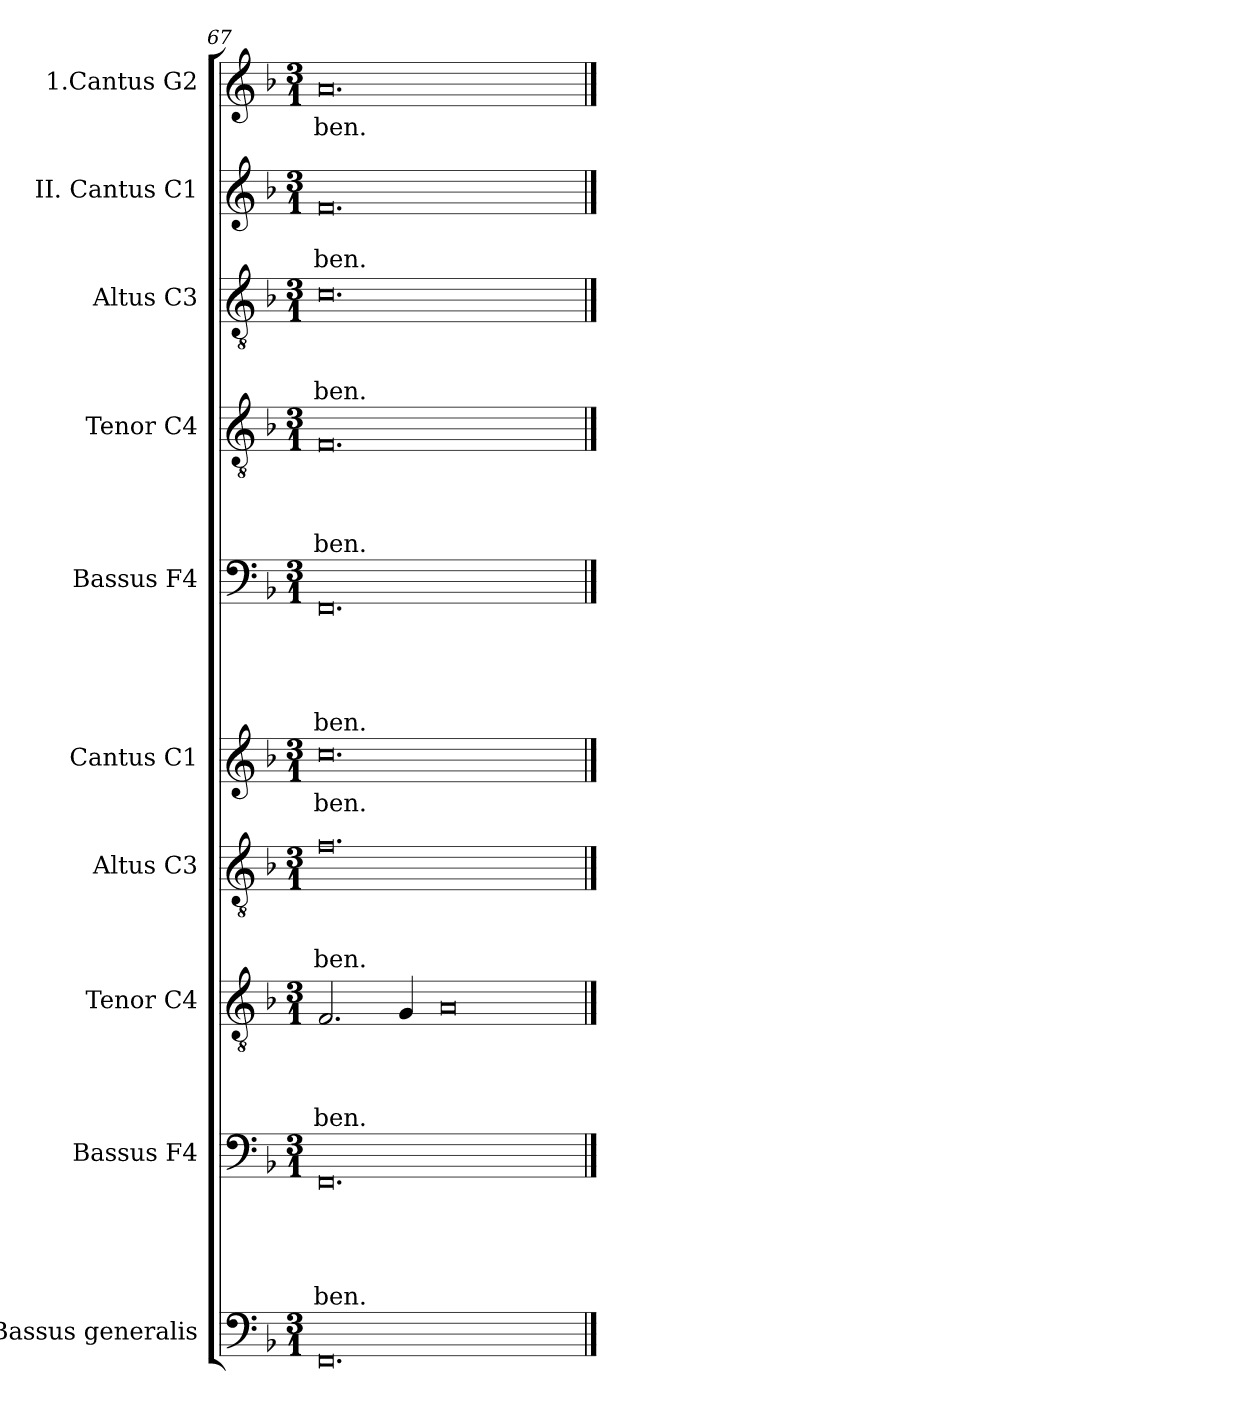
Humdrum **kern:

**kern	**kern	**text	**text	**text	**text	**text	**kern	**text	**text	**text	**text	**kern	**text	**text	**text	**kern	**text	**kern	**text	**text	**text	**text	**text	**kern	**text	**text	**text	**text	**kern	**text	**text	**text	**kern	**text	**text	**kern	**text
*part10	*part9	*part9	*part9	*part9	*part9	*part9	*part8	*part8	*part8	*part8	*part8	*part7	*part7	*part7	*part7	*part6	*part6	*part5	*part5	*part5	*part5	*part5	*part5	*part4	*part4	*part4	*part4	*part4	*part3	*part3	*part3	*part3	*part2	*part2	*part2	*part1	*part1
*staff10	*staff9	*staff9	*staff9	*staff9	*staff9	*staff9	*staff8	*staff8	*staff8	*staff8	*staff8	*staff7	*staff7	*staff7	*staff7	*staff6	*staff6	*staff5	*staff5	*staff5	*staff5	*staff5	*staff5	*staff4	*staff4	*staff4	*staff4	*staff4	*staff3	*staff3	*staff3	*staff3	*staff2	*staff2	*staff2	*staff1	*staff1
*I"Bassus  generalis	*I"Bassus F4	*	*	*	*	*	*I"Tenor C4	*	*	*	*	*I"Altus  C3	*	*	*	*I"Cantus C1	*	*I"Bassus F4	*	*	*	*	*	*I"Tenor C4	*	*	*	*	*I"Altus C3	*	*	*	*I"II. Cantus C1	*	*	*I"1.Cantus G2	*
*clefF4	*clefF4	*	*	*	*	*	*clefGv2	*	*	*	*	*clefGv2	*	*	*	*clefG2	*	*clefF4	*	*	*	*	*	*clefGv2	*	*	*	*	*clefGv2	*	*	*	*clefG2	*	*	*clefG2	*
*k[b-]	*k[b-]	*	*	*	*	*	*k[b-]	*	*	*	*	*k[b-]	*	*	*	*k[b-]	*	*k[b-]	*	*	*	*	*	*k[b-]	*	*	*	*	*k[b-]	*	*	*	*k[b-]	*	*	*k[b-]	*
*F:	*F:	*	*	*	*	*	*F:	*	*	*	*	*F:	*	*	*	*F:	*	*F:	*	*	*	*	*	*F:	*	*	*	*	*F:	*	*	*	*F:	*	*	*F:	*
*M3/1	*M3/1	*	*	*	*	*	*M3/1	*	*	*	*	*M3/1	*	*	*	*M3/1	*	*M3/1	*	*	*	*	*	*M3/1	*	*	*	*	*M3/1	*	*	*	*M3/1	*	*	*M3/1	*
=67	=67	=67	=67	=67	=67	=67	=67	=67	=67	=67	=67	=67	=67	=67	=67	=67	=67	=67	=67	=67	=67	=67	=67	=67	=67	=67	=67	=67	=67	=67	=67	=67	=67	=67	=67	=67	=67
0.FF	0.FF	.	.	.	.	-ben.	2.F/	.	.	.	-ben.	0.f	.	.	-ben.	0.cc	-ben.	0.FF	.	.	.	.	-ben.	0.F	.	.	.	-ben.	0.c	.	.	-ben.	0.f	.	-ben.	0.a	-ben.
.	.	.	.	.	.	.	4G/	.	.	.	.	.	.	.	.	.	.	.	.	.	.	.	.	.	.	.	.	.	.	.	.	.	.	.	.	.	.
.	.	.	.	.	.	.	0A	.	.	.	.	.	.	.	.	.	.	.	.	.	.	.	.	.	.	.	.	.	.	.	.	.	.	.	.	.	.
==	==	==	==	==	==	==	==	==	==	==	==	==	==	==	==	==	==	==	==	==	==	==	==	==	==	==	==	==	==	==	==	==	==	==	==	==	==
*-	*-	*-	*-	*-	*-	*-	*-	*-	*-	*-	*-	*-	*-	*-	*-	*-	*-	*-	*-	*-	*-	*-	*-	*-	*-	*-	*-	*-	*-	*-	*-	*-	*-	*-	*-	*-	*-
